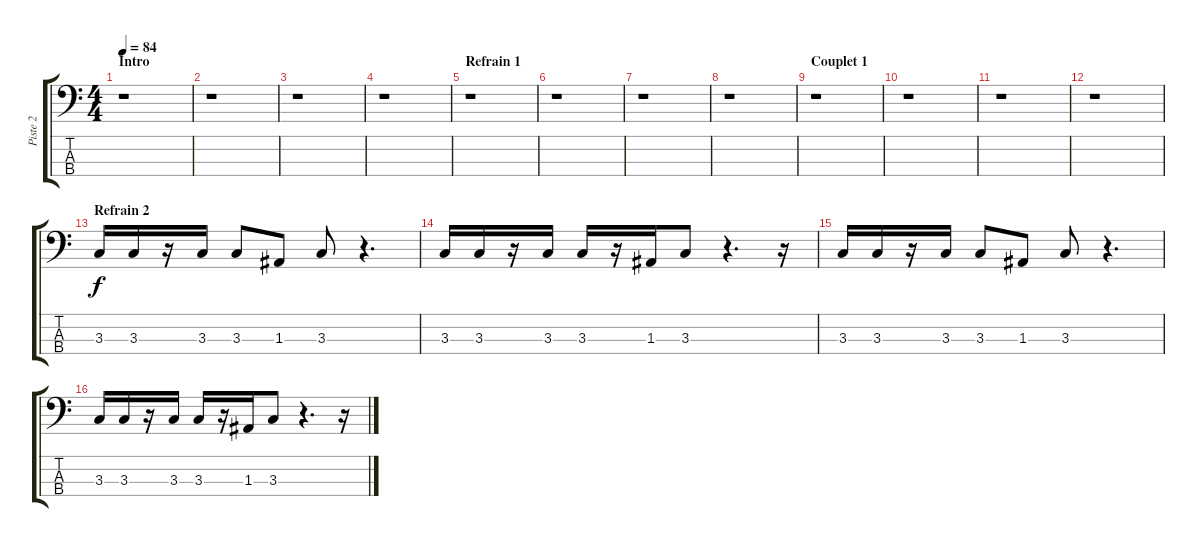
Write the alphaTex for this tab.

\track ("Piste 2" "Piste 2") {instrument fretlessbass}
\staff {score tabs}
\tuning (G2 D2 A1 E1) {hide}
\ts (4 4)
\section ("" "Intro")
\tempo 84
\clef f4
\ks c
r.1{dy f instrument fretlessbass} |
r.1 |
r.1 |
r.1 |
\section ("" "Refrain 1")
r.1 |
r.1 |
r.1 |
r.1 |
\section ("" "Couplet 1")
r.1 |
r.1 |
r.1 |
r.1 |
\section ("" "Refrain 2")
3.3.16 3.3.16 r.16 3.3.16 3.3.8 1.3.8 3.3.8 r.4{d} |
3.3.16 3.3.16 r.16 3.3.16 3.3.16 r.16 1.3.16 3.3.8 r.4{d} r.16 |
3.3.16 3.3.16 r.16 3.3.16 3.3.8 1.3.8 3.3.8 r.4{d} |
3.3.16 3.3.16 r.16 3.3.16 3.3.16 r.16 1.3.16 3.3.8 r.4{d} r.16
